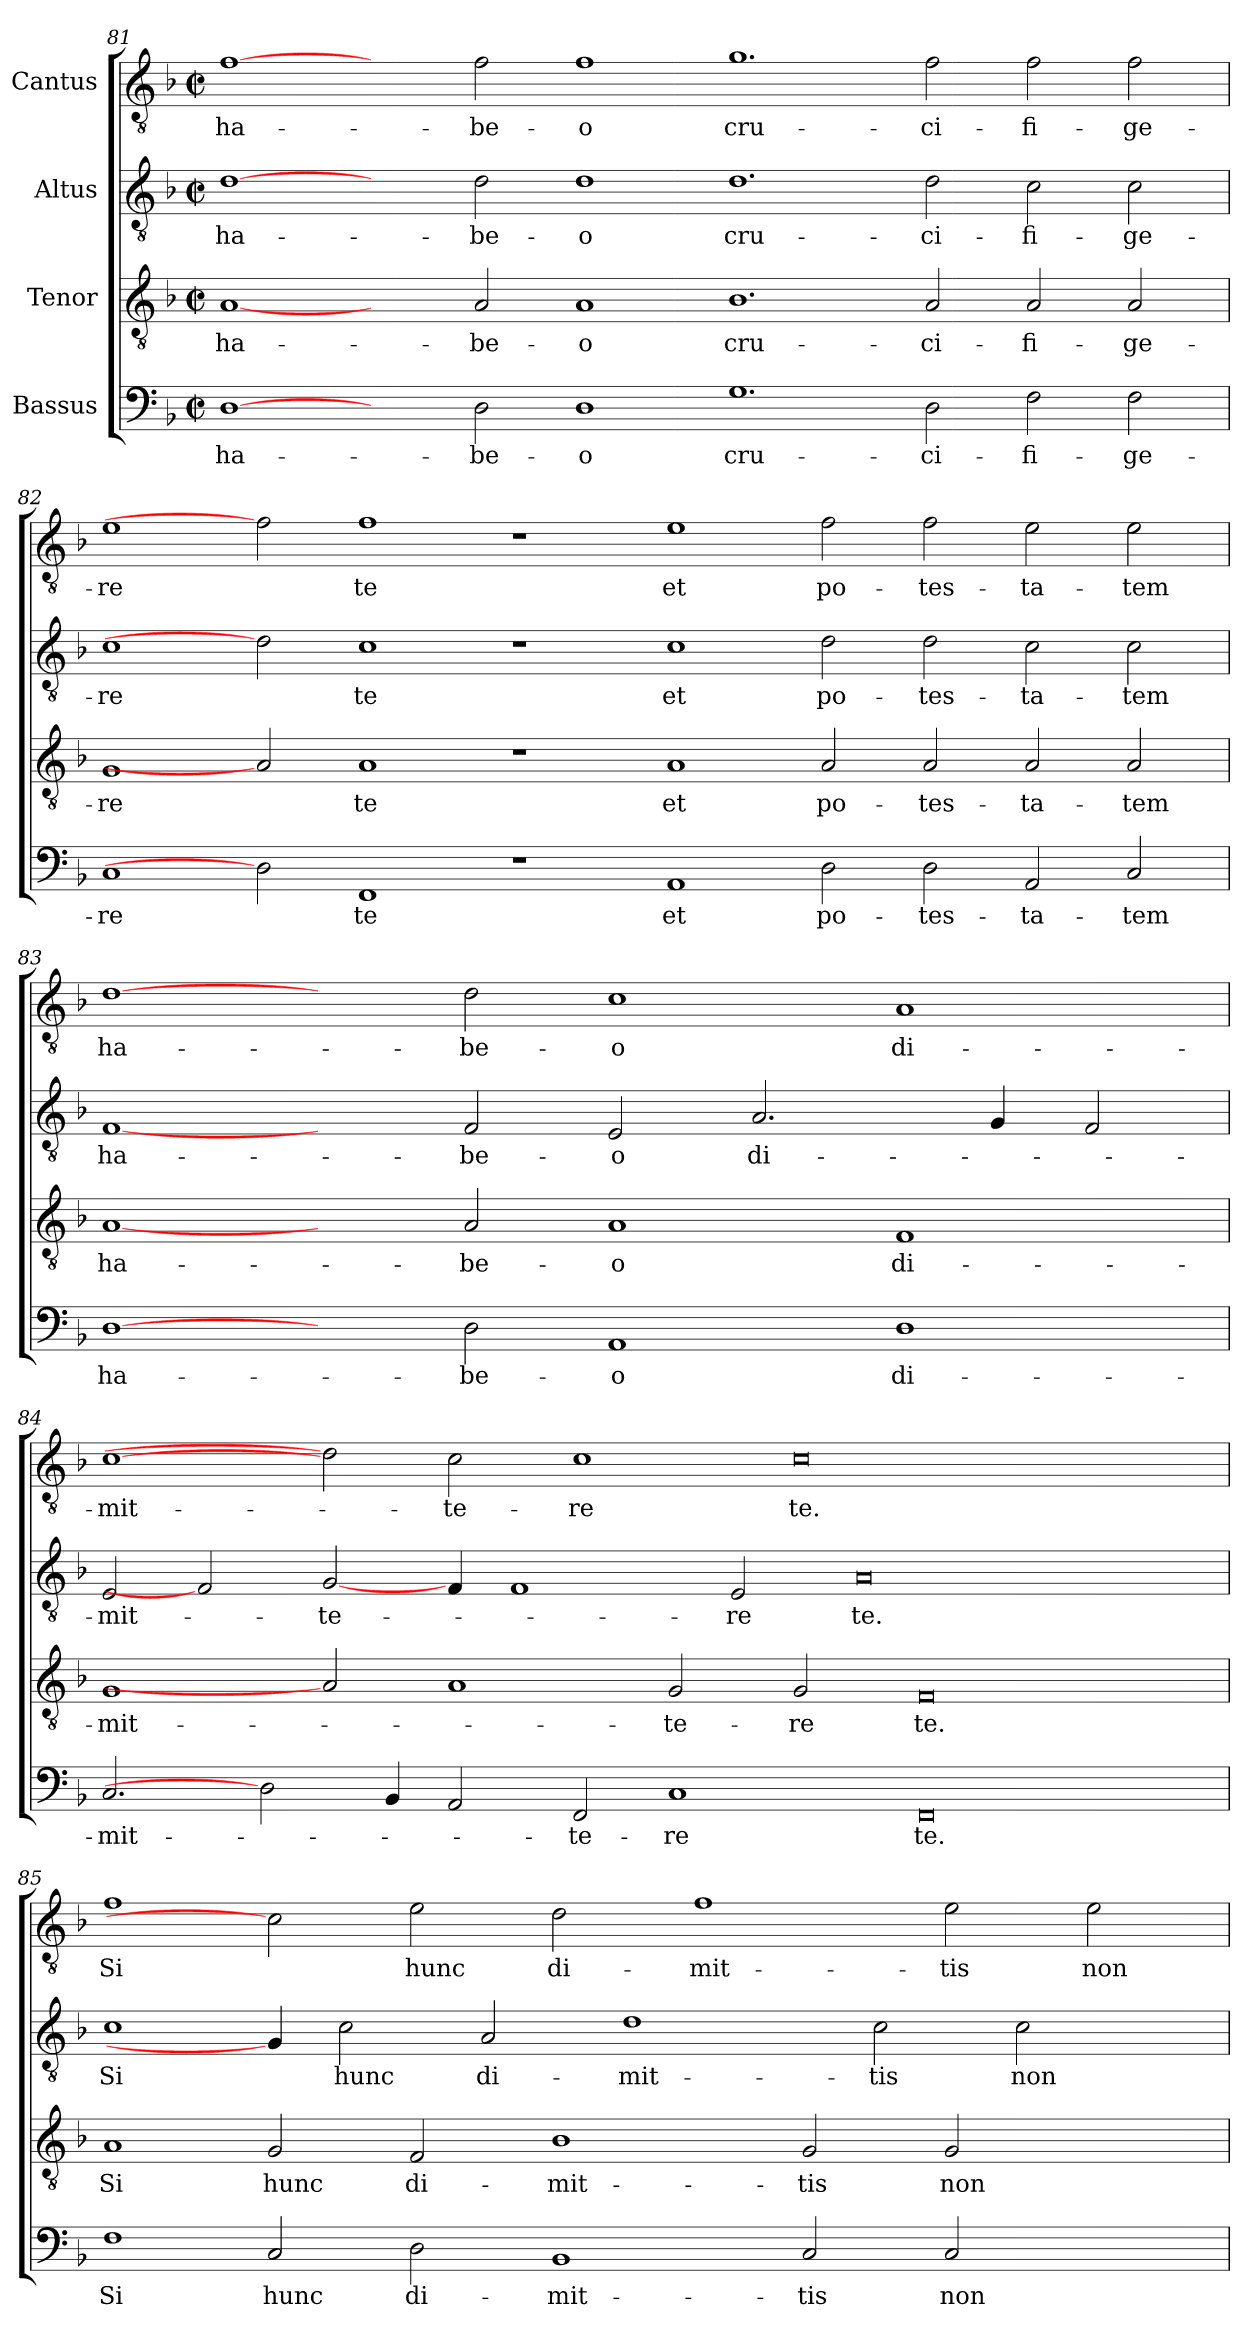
**kern	**text	**kern	**text	**kern	**text	**kern	**text
*part4	*part4	*part3	*part3	*part2	*part2	*part1	*part1
*staff4	*staff4	*staff3	*staff3	*staff2	*staff2	*staff1	*staff1
*I"Bassus	*	*I"Tenor	*	*I"Altus	*	*I"Cantus	*
*clefF4	*	*clefGv2	*	*clefGv2	*	*clefGv2	*
*k[b-]	*	*k[b-]	*	*k[b-]	*	*k[b-]	*
*F:	*	*F:	*	*F:	*	*F:	*
*M2/2	*	*M2/2	*	*M2/2	*	*M2/2	*
*met(c|)	*	*met(c|)	*	*met(c|)	*	*met(c|)	*
=81	=81	=81	=81	=81	=81	=81	=81
!	!LO:LY:b	!	!LO:LY:b	!	!LO:LY:b	!	!LO:LY:b
[1D	ha-	[1A	ha-	[1d	ha-	[1f	ha-
2ryy	.	2ryy	.	2ryy	.	2ryy	.
!	!LO:LY:b	!	!LO:LY:b	!	!LO:LY:b	!	!LO:LY:b
2D\	-be-	2A/	-be-	2d\	-be-	2f\	-be-
!	!LO:LY:b	!	!LO:LY:b	!	!LO:LY:b	!	!LO:LY:b
1D	-o	1A	-o	1d	-o	1f	-o
!	!LO:LY:b	!	!LO:LY:b	!	!LO:LY:b	!	!LO:LY:b
1.G	cru-	1.B-	cru-	1.d	cru-	1.g	cru-
!	!LO:LY:b	!	!LO:LY:b	!	!LO:LY:b	!	!LO:LY:b
2D\	-ci-	2A/	-ci-	2d\	-ci-	2f\	-ci-
!	!LO:LY:b	!	!LO:LY:b	!	!LO:LY:b	!	!LO:LY:b
2F\	-fi-	2A/	-fi-	2c\	-fi-	2f\	-fi-
!	!LO:LY:b	!	!LO:LY:b	!	!LO:LY:b	!	!LO:LY:b
2F\	-ge-	2A/	-ge-	2c\	-ge-	2f\	-ge-
=82	=82	=82	=82	=82	=82	=82	=82
!	!LO:LY:b	!	!LO:LY:b	!	!LO:LY:b	!	!LO:LY:b
1C	-re	1G	-re	1c	-re	1e	-re
2D]	.	2A]	.	2d]	.	2f]	.
!	!LO:LY:b	!	!LO:LY:b	!	!LO:LY:b	!	!LO:LY:b
1FF	te	1A	te	1c	te	1f	te
1r	.	1r	.	1r	.	1r	.
!	!LO:LY:b	!	!LO:LY:b	!	!LO:LY:b	!	!LO:LY:b
1AA	et	1A	et	1c	et	1e	et
!	!LO:LY:b	!	!LO:LY:b	!	!LO:LY:b	!	!LO:LY:b
2D\	po-	2A/	po-	2d\	po-	2f\	po-
!	!LO:LY:b	!	!LO:LY:b	!	!LO:LY:b	!	!LO:LY:b
2D\	-tes-	2A/	-tes-	2d\	-tes-	2f\	-tes-
!	!LO:LY:b	!	!LO:LY:b	!	!LO:LY:b	!	!LO:LY:b
2AA/	-ta-	2A/	-ta-	2c\	-ta-	2e\	-ta-
!	!LO:LY:b	!	!LO:LY:b	!	!LO:LY:b	!	!LO:LY:b
2C/	-tem	2A/	-tem	2c\	-tem	2e\	-tem
!!LO:LB:g=z
=83	=83	=83	=83	=83	=83	=83	=83
!	!LO:LY:b	!	!LO:LY:b	!	!LO:LY:b	!	!LO:LY:b
[1D	ha-	[1A	ha-	[1F	ha-	[1d	ha-
2ryy	.	2ryy	.	2ryy	.	2ryy	.
!	!LO:LY:b	!	!LO:LY:b	!	!LO:LY:b	!	!LO:LY:b
2D\	-be-	2A/	-be-	2F/	-be-	2d\	-be-
!	!LO:LY:b	!	!LO:LY:b	!	!LO:LY:b	!	!LO:LY:b
1AA	-o	1A	-o	2E/	-o	1c	-o
!	!	!	!	!	!LO:LY:b	!	!
.	.	.	.	2.A/	di-	.	.
!	!LO:LY:b	!	!LO:LY:b	!	!	!	!LO:LY:b
1D	di-	1F	di-	.	.	1A	di-
.	.	.	.	4G/	.	.	.
.	.	.	.	2F/	.	.	.
=84	=84	=84	=84	=84	=84	=84	=84
!	!LO:LY:b	!	!LO:LY:b	!	!LO:LY:b	!	!LO:LY:b
2.C/	-mit-	1G	-mit-	2E/	-mit-	[1c	-mit-
.	.	.	.	2F]	.	.	.
2D]	.	.	.	.	.	.	.
!	!	!	!	!	!LO:LY:b	!	!
.	.	2A]	.	[2G/	-te-	2d]	.
4BB-/	.	.	.	.	.	.	.
!	!	!	!	!	!	!	!LO:LY:b
2AA/	.	1A	.	4F/	.	2c\	-te-
.	.	.	.	1F	.	.	.
!	!LO:LY:b	!	!	!	!	!	!LO:LY:b
2FF/	-te-	.	.	.	.	1c	-re
!	!LO:LY:b	!	!LO:LY:b	!	!	!	!
1C	-re	2G/	-te-	.	.	.	.
!	!	!	!	!	!LO:LY:b	!	!
.	.	.	.	2E/	-re	.	.
!	!	!	!LO:LY:b	!	!	!	!LO:LY:b
.	.	2G/	-re	.	.	0c	te.
!	!	!	!	!	!LO:LY:b	!	!
.	.	.	.	0A	te.	.	.
!	!LO:LY:b	!	!LO:LY:b	!	!	!	!
0FF	te.	0F	te.	.	.	.	.
.	.	.	.	.	.	2ryy	.
.	.	.	.	4ryy	.	.	.
=85	=85	=85	=85	=85	=85	=85	=85
!	!LO:LY:b	!	!LO:LY:b	!	!LO:LY:b	!	!LO:LY:b
1F	Si	1A	Si	1c	Si	1f	Si
!	!LO:LY:b	!	!LO:LY:b	!	!	!	!
2C/	hunc	2G/	hunc	4G/]	.	2c]	.
!	!	!	!	!	!LO:LY:b	!	!
.	.	.	.	2c\	hunc	.	.
!	!LO:LY:b	!	!LO:LY:b	!	!	!	!LO:LY:b
2D\	di-	2F/	di-	.	.	2e\	hunc
!	!	!	!	!	!LO:LY:b	!	!
.	.	.	.	2A/	di-	.	.
!	!LO:LY:b	!	!LO:LY:b	!	!	!	!LO:LY:b
1BB-	-mit-	1B-	-mit-	.	.	2d\	di-
!	!	!	!	!	!LO:LY:b	!	!
.	.	.	.	1d	-mit-	.	.
!	!	!	!	!	!	!	!LO:LY:b
.	.	.	.	.	.	1f	-mit-
!	!LO:LY:b	!	!LO:LY:b	!	!	!	!
2C/	-tis	2G/	-tis	.	.	.	.
!	!	!	!	!	!LO:LY:b	!	!
.	.	.	.	2c\	-tis	.	.
!	!LO:LY:b	!	!LO:LY:b	!	!	!	!LO:LY:b
2C/	non	2G/	non	.	.	2e\	-tis
!	!	!	!	!	!LO:LY:b	!	!
.	.	.	.	2c\	non	.	.
!	!	!	!	!	!	!	!LO:LY:b
2ryy	.	2ryy	.	.	.	2e\	non
.	.	.	.	4ryy	.	.	.
=	=	=	=	=	=	=	=
*-	*-	*-	*-	*-	*-	*-	*-
